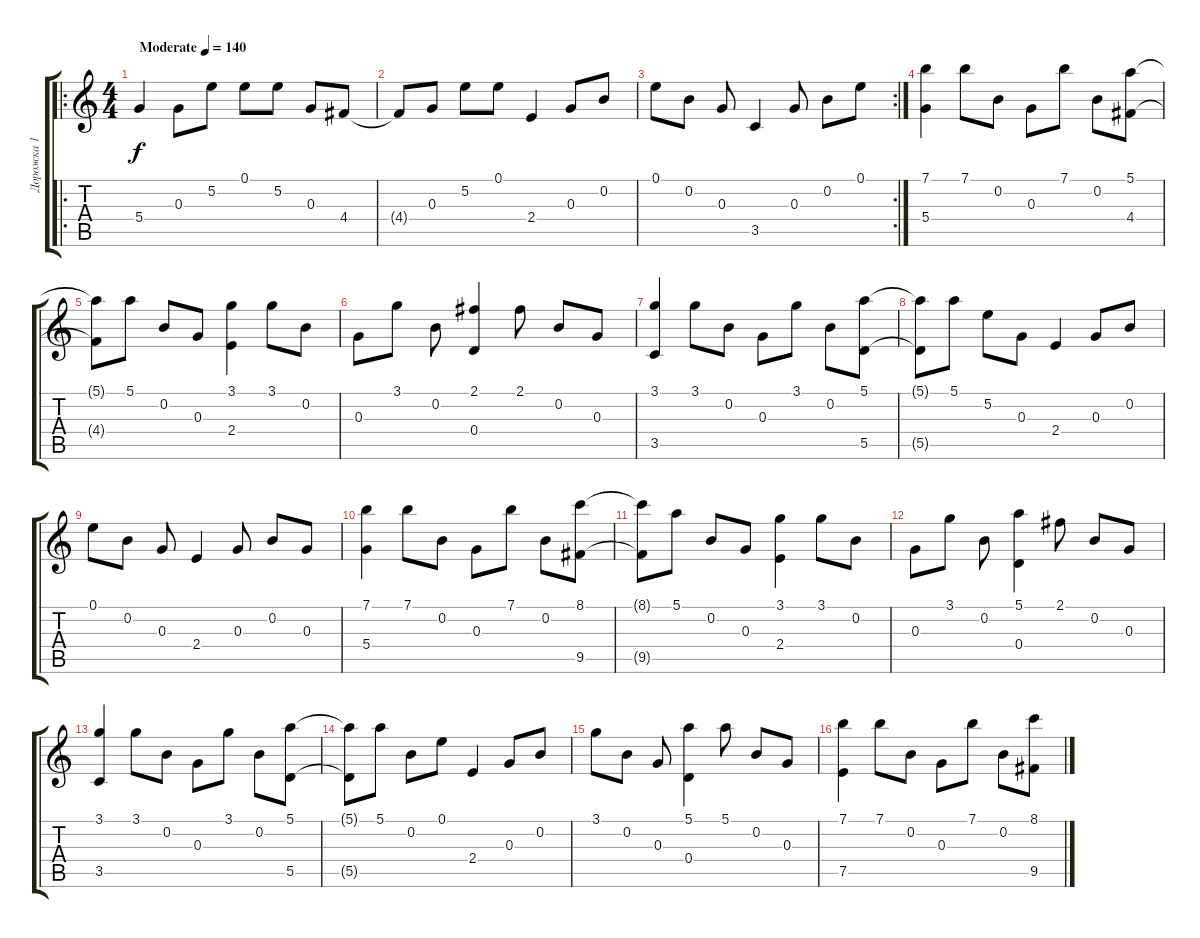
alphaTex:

\track ("Дорожка 1" "Дорожка 1") {instrument acousticguitarsteel}
\staff {score tabs}
\tuning (E4 B3 G3 D3 A2 E2) {hide}
\ro
\ts (4 4)
\tempo (140 "Moderate")
\clef g2
\ks c
5.4.4{dy f instrument acousticguitarsteel} 0.3.8 5.2.8 0.1.8 5.2.8 0.3.8 4.4.8 |
4.4{t}.8 0.3.8 5.2.8 0.1.8 2.4.4 0.3.8 0.2.8 |
\rc 2
0.1.8 0.2.8 0.3.8 3.5.4 0.3.8 0.2.8 0.1.8 |
(7.1 5.4).4 7.1.8 0.2.8 0.3.8 7.1.8 0.2.8 (5.1 4.4).8 |
(5.1{t} 4.4{t}).8 5.1.8 0.2.8 0.3.8 (3.1 2.4).4 3.1.8 0.2.8 |
0.3.8 3.1.8 0.2.8 (2.1 0.4).4 2.1.8 0.2.8 0.3.8 |
(3.1 3.5).4 3.1.8 0.2.8 0.3.8 3.1.8 0.2.8 (5.1 5.5).8 |
(5.1{t} 5.5{t}).8 5.1.8 5.2.8 0.3.8 2.4.4 0.3.8 0.2.8 |
0.1.8 0.2.8 0.3.8 2.4.4 0.3.8 0.2.8 0.3.8 |
(7.1 5.4).4 7.1.8 0.2.8 0.3.8 7.1.8 0.2.8 (8.1 9.5).8 |
(8.1{t} 9.5{t}).8 5.1.8 0.2.8 0.3.8 (3.1 2.4).4 3.1.8 0.2.8 |
0.3.8 3.1.8 0.2.8 (5.1 0.4).4 2.1.8 0.2.8 0.3.8 |
(3.1 3.5).4 3.1.8 0.2.8 0.3.8 3.1.8 0.2.8 (5.1 5.5).8 |
(5.1{t} 5.5{t}).8 5.1.8 0.2.8 0.1.8 2.4.4 0.3.8 0.2.8 |
3.1.8 0.2.8 0.3.8 (5.1 0.4).4 5.1.8 0.2.8 0.3.8 |
(7.1 7.5).4 7.1.8 0.2.8 0.3.8 7.1.8 0.2.8 (8.1 9.5).8
